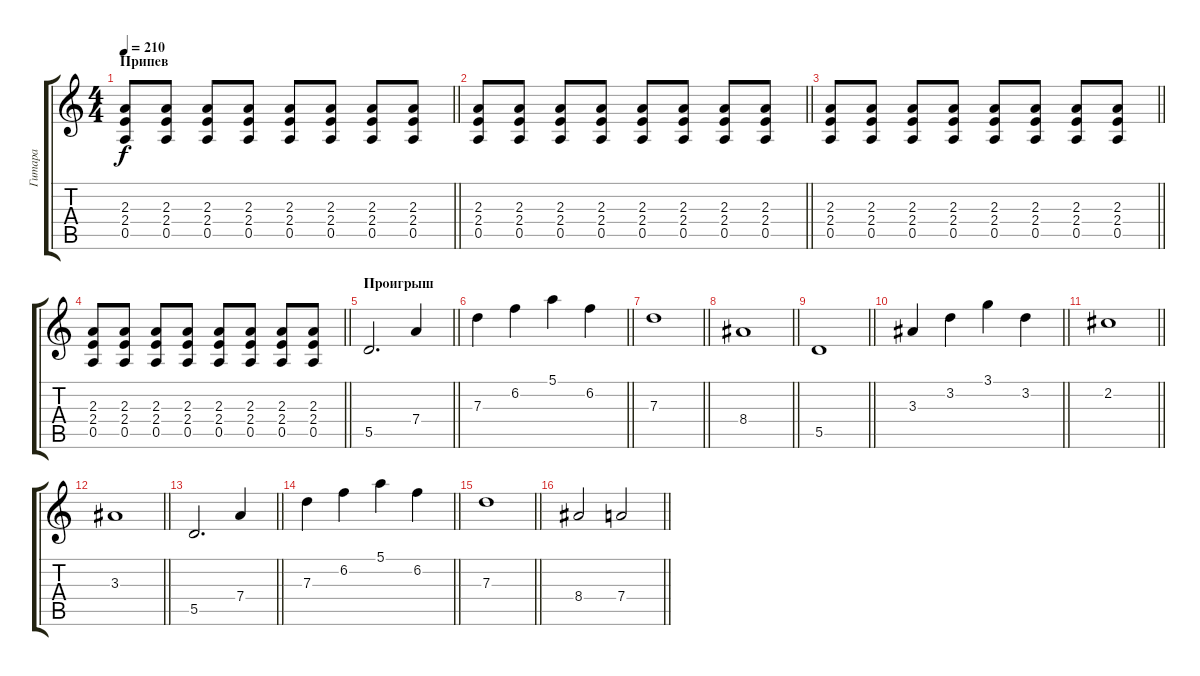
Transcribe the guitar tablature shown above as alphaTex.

\track ("Гитара" "Гитара") {instrument distortionguitar}
\staff {score tabs}
\tuning (E4 B3 G3 D3 A2 E2) {hide}
\ts (4 4)
\section ("" "Припев")
\tempo 210
\clef g2
\barLineRight lightlight
\ks c
(2.3 2.4 0.5).8{dy f} (2.3 2.4 0.5).8 (2.3 2.4 0.5).8 (2.3 2.4 0.5).8 (2.3 2.4 0.5).8 (2.3 2.4 0.5).8 (2.3 2.4 0.5).8 (2.3 2.4 0.5).8 |
\barLineRight lightlight
(2.3 2.4 0.5).8 (2.3 2.4 0.5).8 (2.3 2.4 0.5).8 (2.3 2.4 0.5).8 (2.3 2.4 0.5).8 (2.3 2.4 0.5).8 (2.3 2.4 0.5).8 (2.3 2.4 0.5).8 |
\barLineRight lightlight
(2.3 2.4 0.5).8 (2.3 2.4 0.5).8 (2.3 2.4 0.5).8 (2.3 2.4 0.5).8 (2.3 2.4 0.5).8 (2.3 2.4 0.5).8 (2.3 2.4 0.5).8 (2.3 2.4 0.5).8 |
\barLineRight lightlight
(2.3 2.4 0.5).8 (2.3 2.4 0.5).8 (2.3 2.4 0.5).8 (2.3 2.4 0.5).8 (2.3 2.4 0.5).8 (2.3 2.4 0.5).8 (2.3 2.4 0.5).8 (2.3 2.4 0.5).8 |
\section ("" "Проигрыш")
\barLineRight lightlight
5.5.2{d} 7.4.4 |
\barLineRight lightlight
7.3.4 6.2.4 5.1.4 6.2.4 |
\barLineRight lightlight
7.3.1 |
\barLineRight lightlight
8.4.1 |
\barLineRight lightlight
5.5.1 |
\barLineRight lightlight
3.3.4 3.2.4 3.1.4 3.2.4 |
\barLineRight lightlight
2.2.1 |
\barLineRight lightlight
3.3.1 |
\barLineRight lightlight
5.5.2{d} 7.4.4 |
\barLineRight lightlight
7.3.4 6.2.4 5.1.4 6.2.4 |
\barLineRight lightlight
7.3.1 |
\barLineRight lightlight
8.4.2 7.4.2
